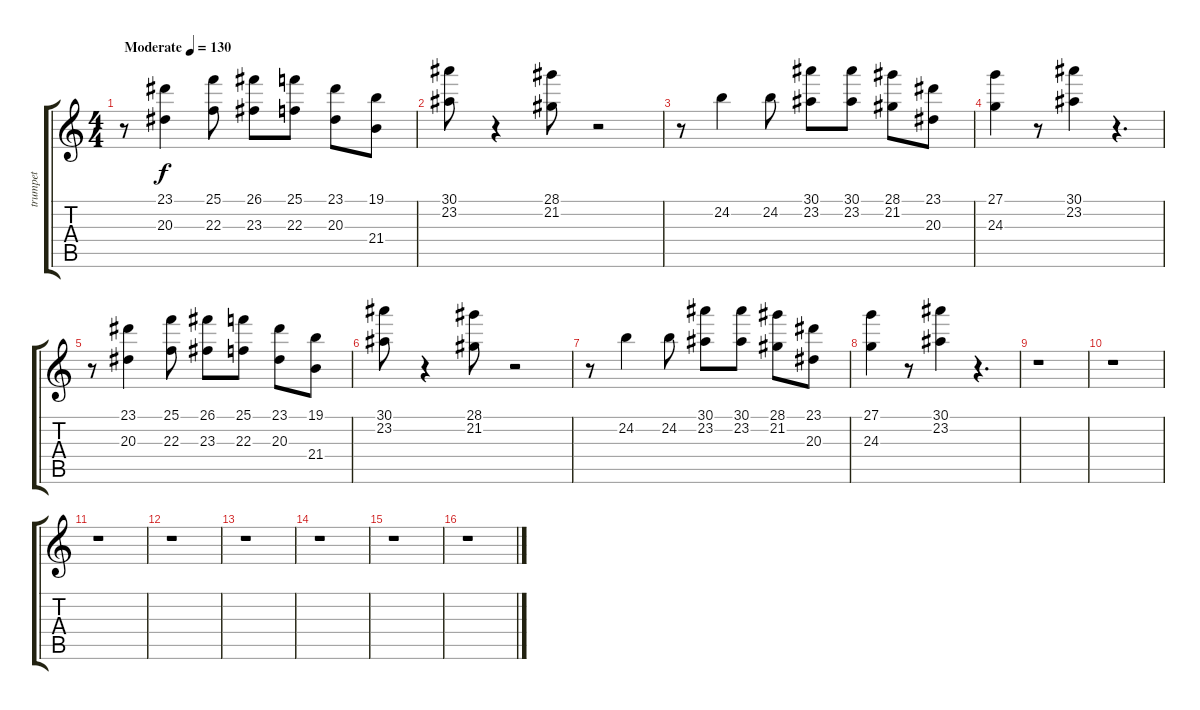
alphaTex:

\track ("trumpet" "trumpet") {instrument orchestrahit}
\staff {score tabs}
\tuning (E4 B3 G3 D3 A2 E2) {hide}
\ts (4 4)
\tempo (130 "Moderate")
\clef g2
\ks c
r.8{dy f instrument orchestrahit} (23.1 20.3).4 (25.1 22.3).8 (26.1 23.3).8 (25.1 22.3).8 (23.1 20.3).8 (19.1 21.4).8 |
(30.1 23.2).8 r.4 (28.1 21.2).8 r.2 |
r.8 24.2.4 24.2.8 (30.1 23.2).8 (30.1 23.2).8 (28.1 21.2).8 (23.1 20.3).8 |
(27.1 24.3).4 r.8 (30.1 23.2).4 r.4{d} |
r.8 (23.1 20.3).4 (25.1 22.3).8 (26.1 23.3).8 (25.1 22.3).8 (23.1 20.3).8 (19.1 21.4).8 |
(30.1 23.2).8 r.4 (28.1 21.2).8 r.2 |
r.8 24.2.4 24.2.8 (30.1 23.2).8 (30.1 23.2).8 (28.1 21.2).8 (23.1 20.3).8 |
(27.1 24.3).4 r.8 (30.1 23.2).4 r.4{d} |
r.1 |
r.1 |
r.1 |
r.1 |
r.1 |
r.1 |
r.1 |
r.1
